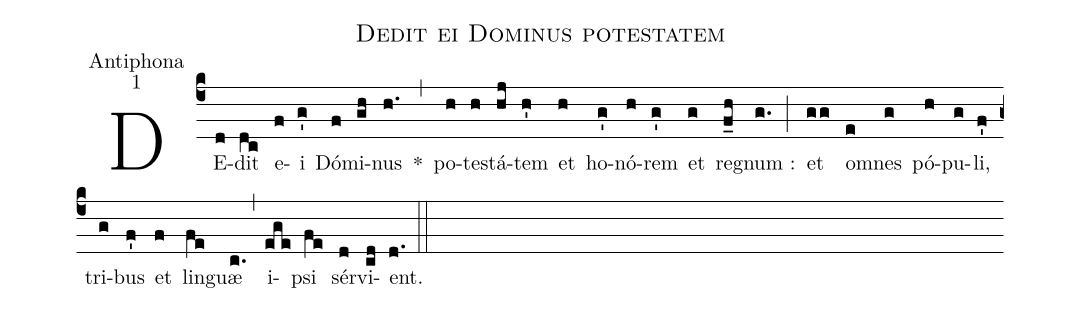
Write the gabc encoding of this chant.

name:Dedit ei Dominus potestatem;
office-part:Antiphona;
mode:1;
%%
(c4)DE(d)dit(dc) e(f)i(g') Dó(f)mi(gh)nus(h.) *(,)
po(h)te(h)stá(hj)tem(h') et(h) ho(g')nó(h)rem(g') et(g) re(f_h)gnum~:(g.) (;)
et(gg) o(e)mnes(g) pó(h)pu(g)li,(f') tri(g)bus(f') et(f) lin(fe)guæ(c.) (,)
i(ege)psi(fe) sér(d)vi(cd)ent.(d.) (::)
